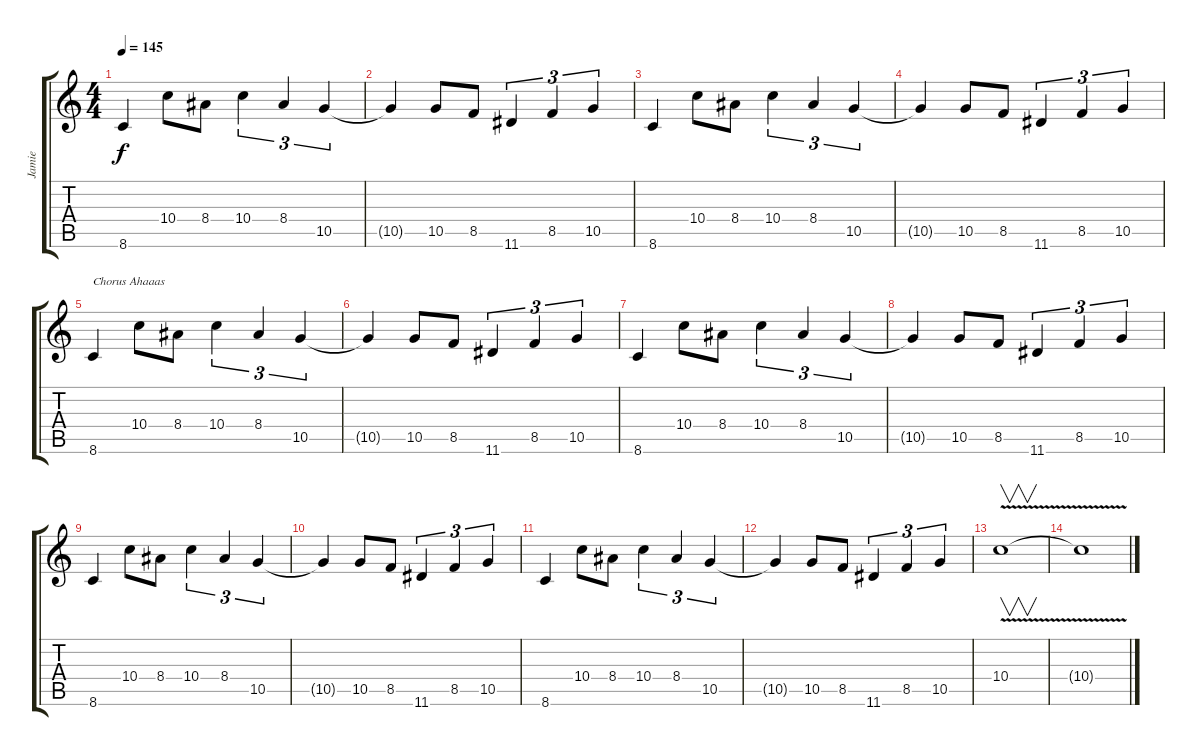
\track ("Jamie" "Jamie") {instrument overdrivenguitar}
\staff {score tabs}
\tuning (E4 B3 G3 D3 A2 E2) {hide}
\ts (4 4)
\tempo 145
\clef g2
\ks c
8.6.4{dy f} 10.4.8 8.4.8 10.4.4{tu (3 2)} 8.4.4{tu (3 2)} 10.5.4{tu (3 2)} |
10.5{t}.4 10.5.8 8.5.8 11.6.4{tu (3 2)} 8.5.4{tu (3 2)} 10.5.4{tu (3 2)} |
8.6.4 10.4.8 8.4.8 10.4.4{tu (3 2)} 8.4.4{tu (3 2)} 10.5.4{tu (3 2)} |
10.5{t}.4 10.5.8 8.5.8 11.6.4{tu (3 2)} 8.5.4{tu (3 2)} 10.5.4{tu (3 2)} |
8.6.4{txt "Chorus Ahaaas"} 10.4.8 8.4.8 10.4.4{tu (3 2)} 8.4.4{tu (3 2)} 10.5.4{tu (3 2)} |
10.5{t}.4 10.5.8 8.5.8 11.6.4{tu (3 2)} 8.5.4{tu (3 2)} 10.5.4{tu (3 2)} |
8.6.4 10.4.8 8.4.8 10.4.4{tu (3 2)} 8.4.4{tu (3 2)} 10.5.4{tu (3 2)} |
10.5{t}.4 10.5.8 8.5.8 11.6.4{tu (3 2)} 8.5.4{tu (3 2)} 10.5.4{tu (3 2)} |
8.6.4 10.4.8 8.4.8 10.4.4{tu (3 2)} 8.4.4{tu (3 2)} 10.5.4{tu (3 2)} |
10.5{t}.4 10.5.8 8.5.8 11.6.4{tu (3 2)} 8.5.4{tu (3 2)} 10.5.4{tu (3 2)} |
8.6.4 10.4.8 8.4.8 10.4.4{tu (3 2)} 8.4.4{tu (3 2)} 10.5.4{tu (3 2)} |
10.5{t}.4 10.5.8 8.5.8 11.6.4{tu (3 2)} 8.5.4{tu (3 2)} 10.5.4{tu (3 2)} |
10.4{v}.1{v} |
10.4{t}.1
